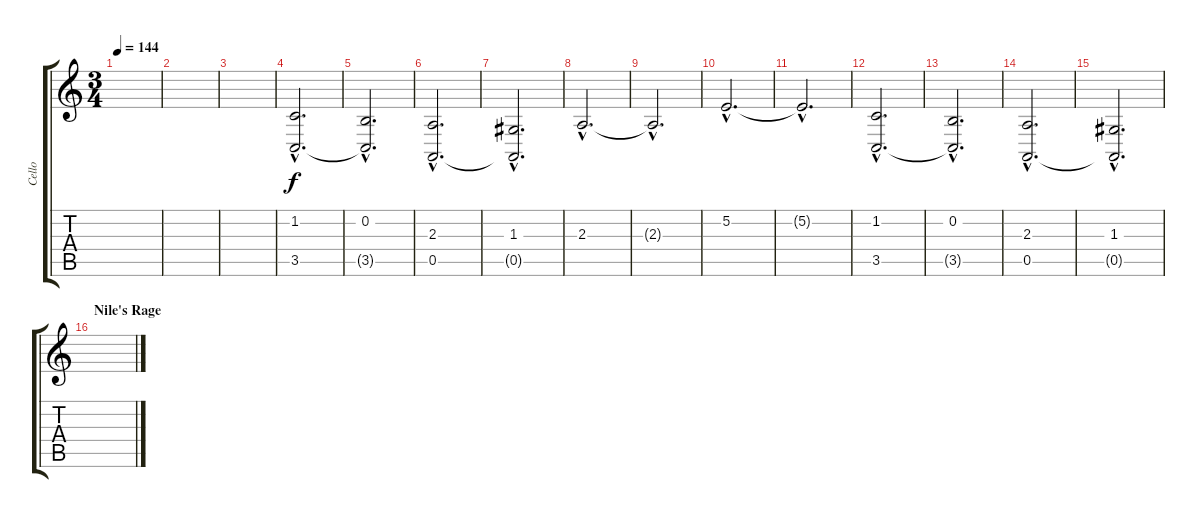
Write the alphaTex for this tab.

\track ("Cello" "Cello") {instrument cello}
\staff {score tabs}
\tuning (E4 B3 G3 D3 A2 E2) {hide}
\ts (3 4)
\tempo 144
\clef g2
\ks c
|
|
|
(1.2{hac} 3.5{hac}).2{d} |
(0.2{hac} 3.5{hac t}).2{d} |
(2.3{hac} 0.5{hac}).2{d} |
(1.3{hac} 0.5{hac t}).2{d} |
2.3{hac}.2{d} |
2.3{hac t}.2{d} |
5.2{hac}.2{d} |
5.2{hac t}.2{d} |
(1.2{hac} 3.5{hac}).2{d} |
(0.2{hac} 3.5{hac t}).2{d} |
(2.3{hac} 0.5{hac}).2{d} |
(1.3{hac} 0.5{hac t}).2{d} |
\section ("" "Nile's Rage")
